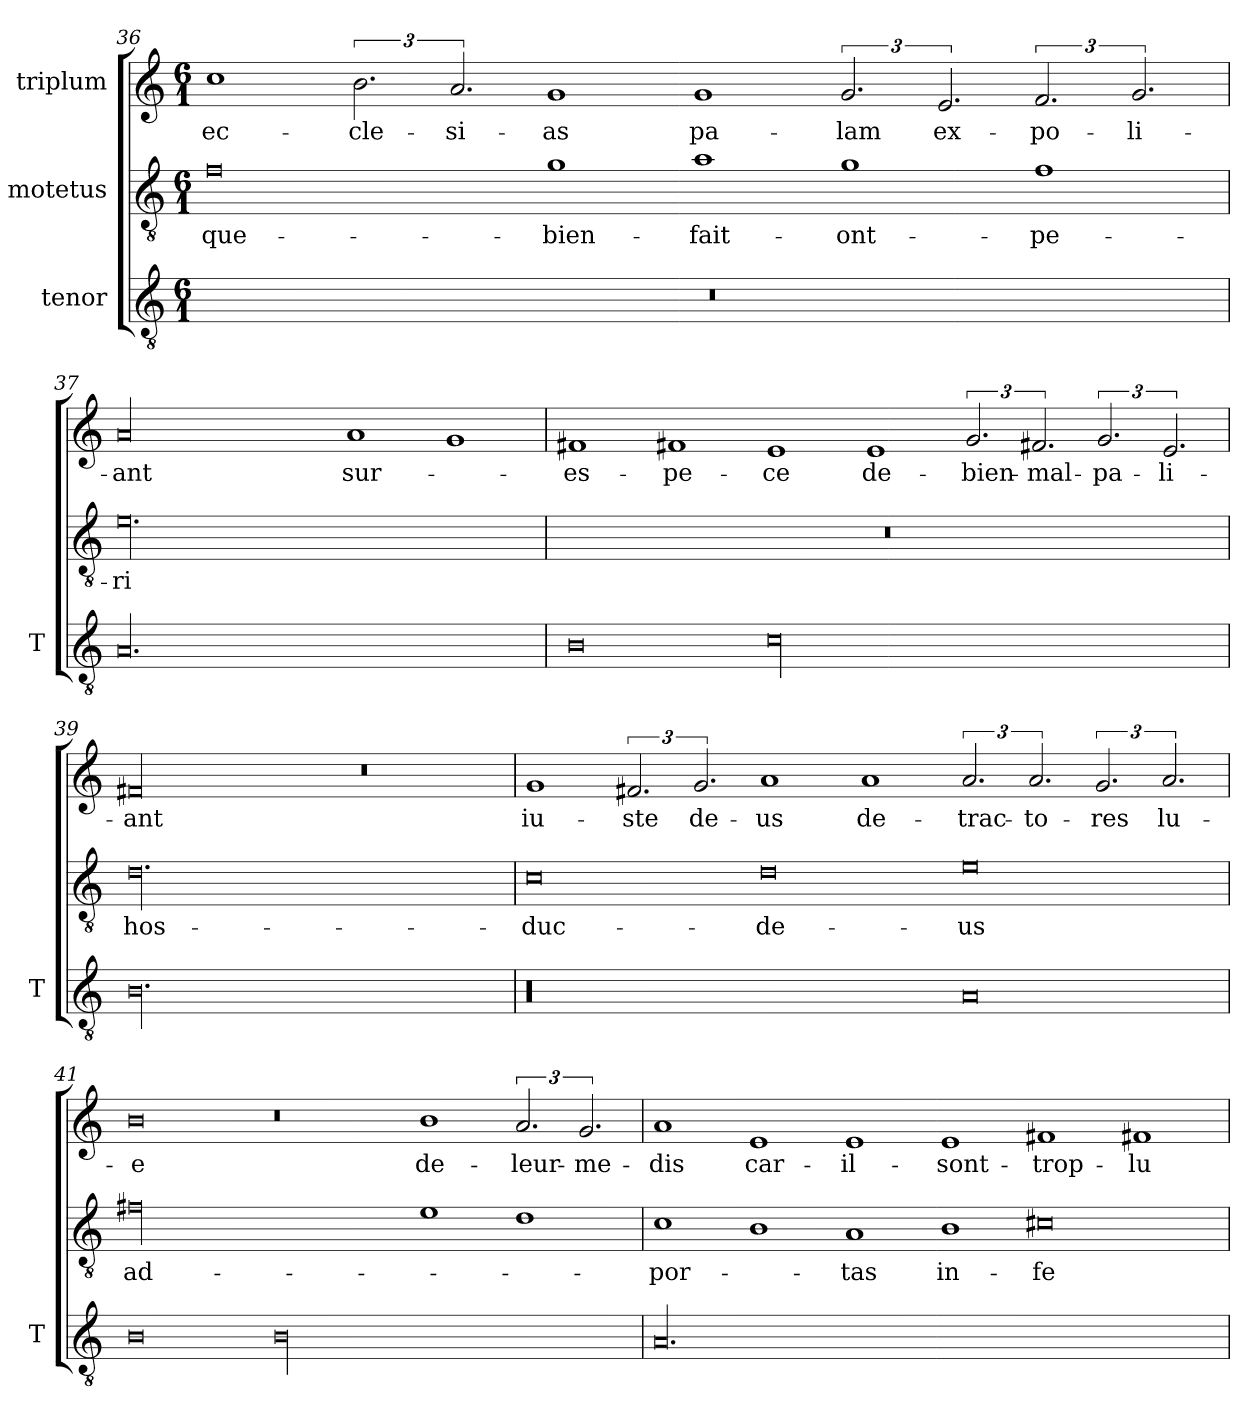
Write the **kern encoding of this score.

**kern	**kern	**text	**kern	**text
*part3	*part2	*part2	*part1	*part1
*staff3	*staff2	*staff2	*staff1	*staff1
*I"tenor	*I"motetus	*	*I"triplum	*
*I'T	*	*	*	*
*clefGv2	*clefGv2	*	*clefG2	*
*k[]	*k[]	*	*k[]	*
*C:	*C:	*	*C:	*
*M6/1	*M6/1	*	*M6/1	*
=36	=36	=36	=36	=36
00.r	0f\	que-	1cc\	ec-
.	.	.	3.b\	-cle-
.	.	.	3.a/	-si-
.	1g\	bien-	1g/	-as
.	1a\	fait-	1g/	pa-
.	1g\	ont-	3.g/	-lam
.	.	.	3.e/	ex-
.	1f\	pe-	3.f/	-po-
.	.	.	3.g/	-li-
=37	=37	=37	=37	=37
00.A/	00.e\	-ri	00a/	-ant
.	.	.	1a/	sur-
.	.	.	1g/	.
!!LO:PB:g=z
=38	=38	=38	=38	=38
0B\	00.r	.	1f#X/	es-
.	.	.	1f#Xi/	-pe-
00c\	.	.	1e/	-ce
.	.	.	1e/	de-
.	.	.	3.g/	bien-
.	.	.	3.f#X/	mal-
.	.	.	3.g/	-pa-
.	.	.	3.e/	-li-
=39	=39	=39	=39	=39
00.B\	00.d\	hos-	00f#Xi/	-ant
.	.	.	0r	.
=40	=40	=40	=40	=40
00r	0c\	duc-	1g/	iu-
.	.	.	3.f#Xi/	-ste
.	.	.	3.g/	de-
.	0d\	de-	1a/	-us
.	.	.	1a/	de-
0A/	0e\	-us	3.a/	-trac-
.	.	.	3.a/	-to-
.	.	.	3.g/	-res
.	.	.	3.a/	lu-
!!LO:LB:g=z
=41	=41	=41	=41	=41
0B\	00f#Xi\	ad-	0b\	-e
00B\	.	.	0r	.
.	1e\	.	1b\	de-
.	1d\	.	3.a/	leur-
.	.	.	3.g/	me-
=42	=42	=42	=42	=42
00.A/	1c\	por-	1a/	-dis
.	1B\	.	1e/	car-
.	1A/	-tas	1e/	il-
.	1B\	in-	1e/	sont-
.	0c#X\	-fe-	1f#Xi/	trop-
.	.	.	1f#Xi/	lu-
=	=	=	=	=
*-	*-	*-	*-	*-
